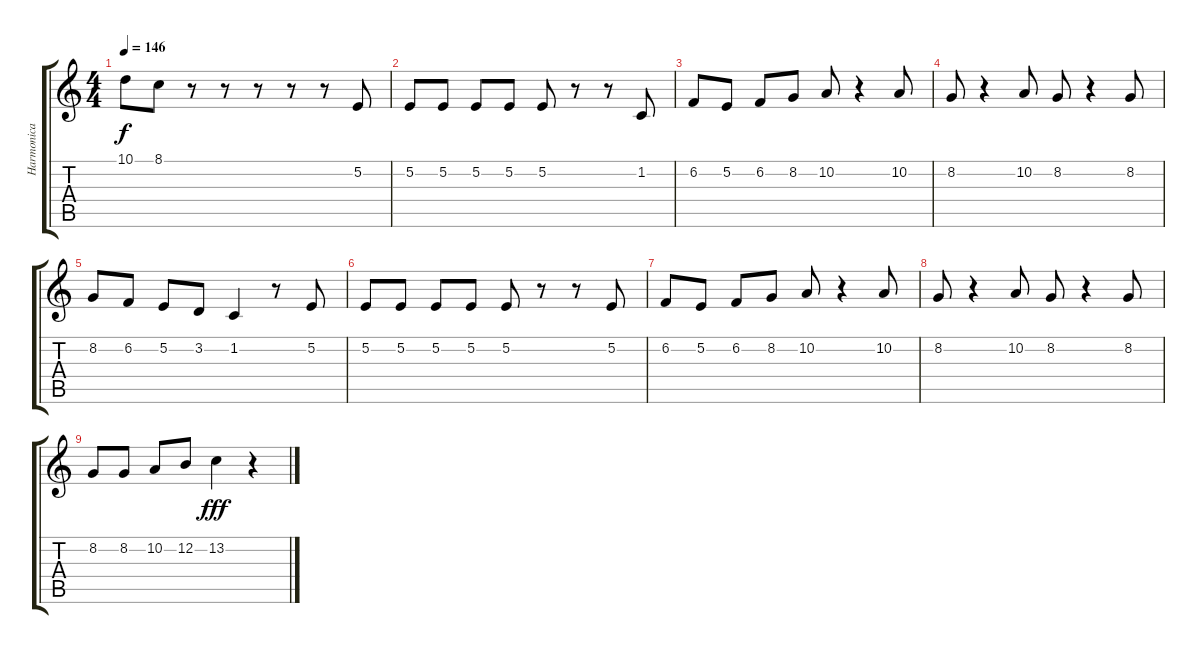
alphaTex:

\track ("Harmonica 3rds / Voice" "Harmonica ") {instrument harmonica}
\staff {score tabs}
\tuning (E4 B3 G3 D3 A2 E2) {hide}
\ts (4 4)
\tempo 146
\clef g2
\ks c
10.1.8{dy f} 8.1.8 r.8 r.8 r.8 r.8 r.8 5.2.8 |
5.2.8 5.2.8 5.2.8 5.2.8 5.2.8 r.8 r.8 1.2.8 |
6.2.8 5.2.8 6.2.8 8.2.8 10.2.8 r.4 10.2.8 |
8.2.8 r.4 10.2.8 8.2.8 r.4 8.2.8 |
8.2.8 6.2.8 5.2.8 3.2.8 1.2.4 r.8 5.2.8 |
5.2.8 5.2.8 5.2.8 5.2.8 5.2.8 r.8 r.8 5.2.8 |
6.2.8 5.2.8 6.2.8 8.2.8 10.2.8 r.4 10.2.8 |
8.2.8 r.4 10.2.8 8.2.8 r.4 8.2.8 |
8.2.8 8.2.8 10.2.8 12.2.8 13.2.4{dy fff} r.4
